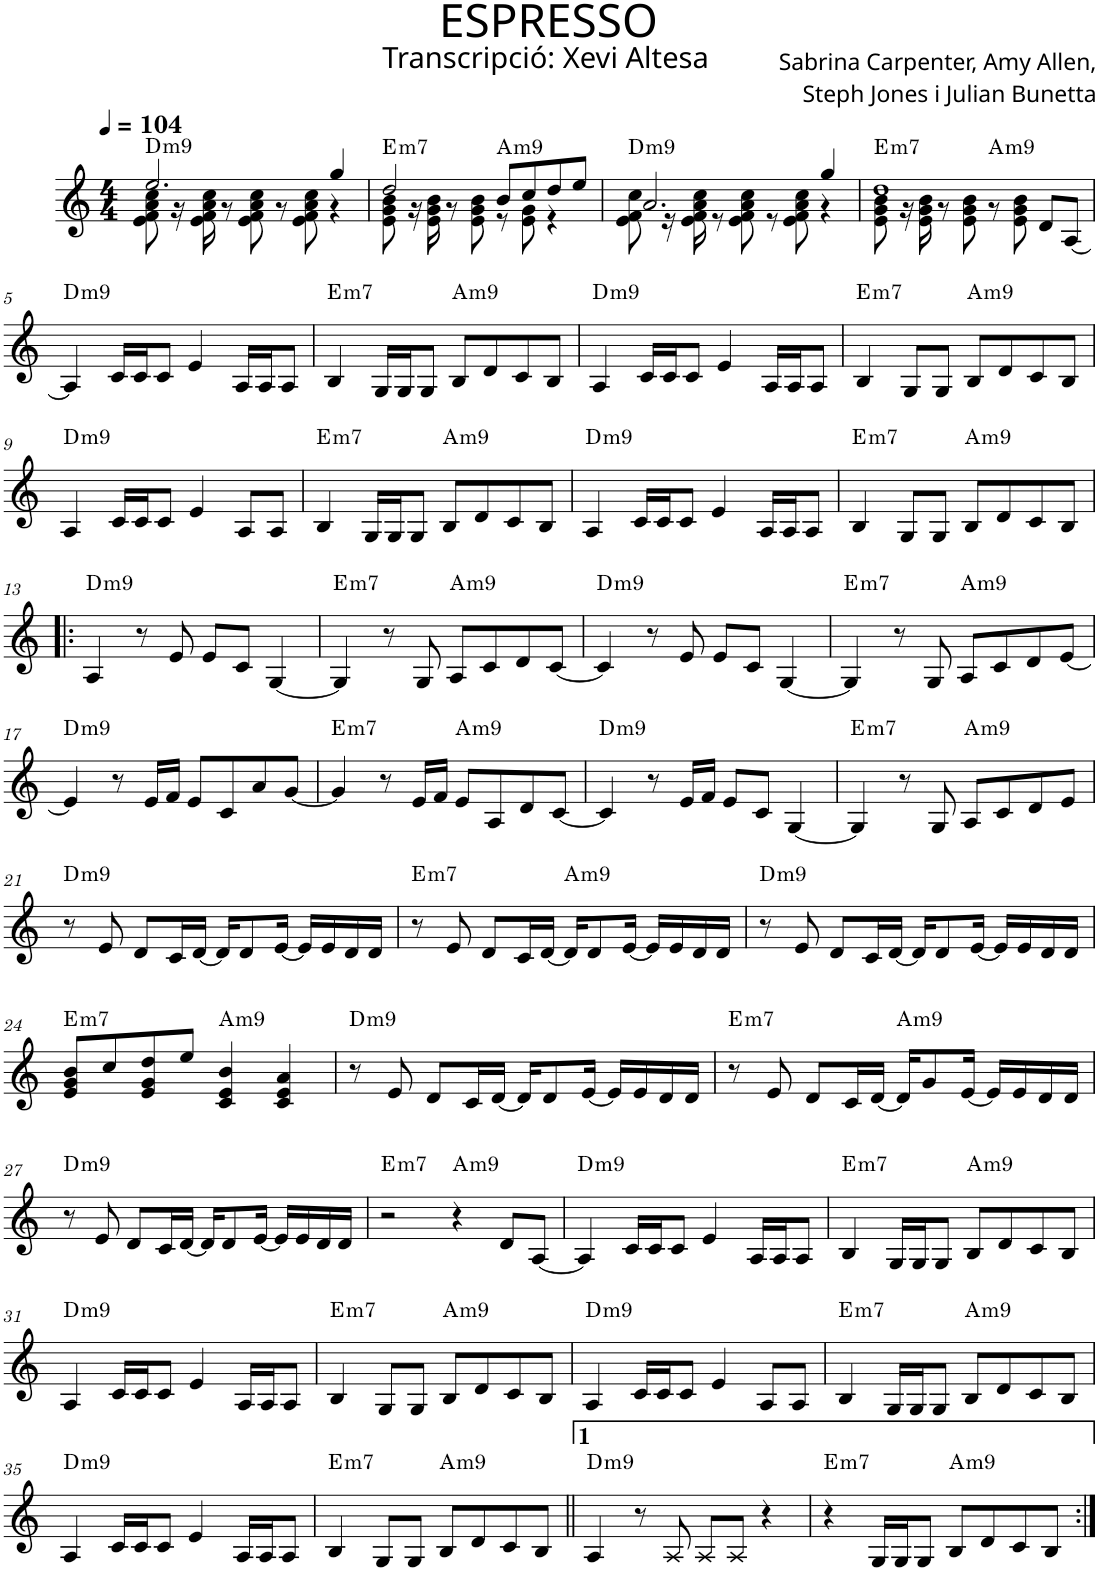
**kern	**harte
*part1	*part1
*staff1	*
*I"P1	*
*clefG2	*
*k[]	*
*M4/4	*
*MM104	*
=1	=1
*^	*
!	!	!LO:H:kt=m9
2.ee/	8e\ 8f\ 8a\ 8cc\	D:min9
.	16r	.
.	16e\ 16f\ 16a\ 16cc\	.
.	8r	.
.	8e\ 8f\ 8a\ 8cc\	.
.	8r	.
.	8e\ 8f\ 8a\ 8cc\	.
4gg/	4r	.
=2	=2	=2
!	!	!LO:H:kt=m7
2dd/	8e\ 8g\ 8b\	E:min7
.	16r	.
.	16e\ 16g\ 16b\	.
.	8r	.
.	8e\ 8g\ 8b\	.
!	!	!LO:H:kt=m9
8b/L	8r	A:min9
8cc/	8e\ 8g\	.
8dd/	4r	.
8ee/J	.	.
=3	=3	=3
!	!	!LO:H:kt=m9
2.a/	8e\ 8f\ 8cc\	D:min9
.	16r	.
.	16e\ 16f\ 16a\ 16cc\	.
.	8r	.
.	8e\ 8f\ 8a\ 8cc\	.
.	8r	.
.	8e\ 8f\ 8a\ 8cc\	.
4gg/	4r	.
=4	=4	=4
!	!	!LO:H:kt=m7
1dd	8e\ 8g\ 8b\	E:min7
.	16r	.
.	16e\ 16g\ 16b\	.
.	8r	.
.	8e\ 8g\ 8b\	.
!	!	!LO:H:kt=m9
.	8r	A:min9
.	8e\ 8g\ 8b\	.
.	8d/L	.
.	[<8A/J	.
!!LO:LB:g=z	!!
=5	=5	=5
!	!	!LO:H:kt=m9
*v	*v	*
4A/]	D:min9
16c/LL	.
16c/J	.
8c/J	.
4e/	.
16A/LL	.
16A/J	.
8A/J	.
=6	=6
!	!LO:H:kt=m7
4B/	E:min7
16G/LL	.
16G/J	.
8G/J	.
!	!LO:H:kt=m9
8B/L	A:min9
8d/	.
8c/	.
8B/J	.
=7	=7
!	!LO:H:kt=m9
4A/	D:min9
16c/LL	.
16c/J	.
8c/J	.
4e/	.
16A/LL	.
16A/J	.
8A/J	.
=8	=8
!	!LO:H:kt=m7
4B/	E:min7
8G/L	.
8G/J	.
!	!LO:H:kt=m9
8B/L	A:min9
8d/	.
8c/	.
8B/J	.
!!LO:LB:g=z
=9	=9
!	!LO:H:kt=m9
4A/	D:min9
16c/LL	.
16c/J	.
8c/J	.
4e/	.
8A/L	.
8A/J	.
=10	=10
!	!LO:H:kt=m7
4B/	E:min7
16G/LL	.
16G/J	.
8G/J	.
!	!LO:H:kt=m9
8B/L	A:min9
8d/	.
8c/	.
8B/J	.
=11	=11
!	!LO:H:kt=m9
4A/	D:min9
16c/LL	.
16c/J	.
8c/J	.
4e/	.
16A/LL	.
16A/J	.
8A/J	.
=12	=12
!	!LO:H:kt=m7
4B/	E:min7
8G/L	.
8G/J	.
!	!LO:H:kt=m9
8B/L	A:min9
8d/	.
8c/	.
8B/J	.
!!LO:LB:g=z
=13!|:	=13!|:
!	!LO:H:kt=m9
4A/	D:min9
8r	.
8e/	.
8e/L	.
8c/J	.
[<4G/	.
=14	=14
!	!LO:H:kt=m7
4G/]	E:min7
8r	.
8G/	.
!	!LO:H:kt=m9
8A/L	A:min9
8c/	.
8d/	.
[<8c/J	.
=15	=15
!	!LO:H:kt=m9
4c/]	D:min9
8r	.
8e/	.
8e/L	.
8c/J	.
[<4G/	.
=16	=16
!	!LO:H:kt=m7
4G/]	E:min7
8r	.
8G/	.
!	!LO:H:kt=m9
8A/L	A:min9
8c/	.
8d/	.
[<8e/J	.
!!LO:LB:g=z
=17	=17
!	!LO:H:kt=m9
4e/]	D:min9
8r	.
16e/LL	.
16f/JJ	.
8e/L	.
8c/	.
8a/	.
[<8g/J	.
=18	=18
!	!LO:H:kt=m7
4g/]	E:min7
8r	.
16e/LL	.
16f/JJ	.
!	!LO:H:kt=m9
8e/L	A:min9
8A/	.
8d/	.
[<8c/J	.
=19	=19
!	!LO:H:kt=m9
4c/]	D:min9
8r	.
16e/LL	.
16f/JJ	.
8e/L	.
8c/J	.
[<4G/	.
=20	=20
!	!LO:H:kt=m7
4G/]	E:min7
8r	.
8G/	.
!	!LO:H:kt=m9
8A/L	A:min9
8c/	.
8d/	.
8e/J	.
!!LO:LB:g=z
=21	=21
!	!LO:H:kt=m9
8r	D:min9
8e/	.
8d/L	.
16c/L	.
[<16d/JJ	.
16d/KL]	.
8d/	.
[<16e/Jk	.
16e/LL]	.
16e/	.
16d/	.
16d/JJ	.
=22	=22
!	!LO:H:kt=m7
8r	E:min7
8e/	.
8d/L	.
16c/L	.
[<16d/JJ	.
!	!LO:H:kt=m9
16d/KL]	A:min9
8d/	.
[<16e/Jk	.
16e/LL]	.
16e/	.
16d/	.
16d/JJ	.
=23	=23
!	!LO:H:kt=m9
8r	D:min9
8e/	.
8d/L	.
16c/L	.
[<16d/JJ	.
16d/KL]	.
8d/	.
[<16e/Jk	.
16e/LL]	.
16e/	.
16d/	.
16d/JJ	.
!!LO:LB:g=z
=24	=24
!	!LO:H:kt=m7
8e/ 8g/ 8b/L	E:min7
8cc/	.
8e/ 8g/ 8dd/	.
8ee/J	.
!	!LO:H:kt=m9
4c/ 4e/ 4b/	A:min9
4c/ 4e/ 4a/	.
=25	=25
!	!LO:H:kt=m9
8r	D:min9
8e/	.
8d/L	.
16c/L	.
[<16d/JJ	.
16d/KL]	.
8d/	.
[<16e/Jk	.
16e/LL]	.
16e/	.
16d/	.
16d/JJ	.
=26	=26
!	!LO:H:kt=m7
8r	E:min7
8e/	.
8d/L	.
16c/L	.
[<16d/JJ	.
!	!LO:H:kt=m9
16d/KL]	A:min9
8g/	.
[<16e/Jk	.
16e/LL]	.
16e/	.
16d/	.
16d/JJ	.
!!LO:LB:g=z
=27	=27
!	!LO:H:kt=m9
8r	D:min9
8e/	.
8d/L	.
16c/L	.
[<16d/JJ	.
16d/KL]	.
8d/	.
[<16e/Jk	.
16e/LL]	.
16e/	.
16d/	.
16d/JJ	.
=28	=28
!	!LO:H:kt=m7
2r	E:min7
!	!LO:H:kt=m9
4r	A:min9
8d/L	.
[<8A/J	.
=29	=29
!	!LO:H:kt=m9
4A/]	D:min9
16c/LL	.
16c/J	.
8c/J	.
4e/	.
16A/LL	.
16A/J	.
8A/J	.
=30	=30
!	!LO:H:kt=m7
4B/	E:min7
16G/LL	.
16G/J	.
8G/J	.
!	!LO:H:kt=m9
8B/L	A:min9
8d/	.
8c/	.
8B/J	.
!!LO:LB:g=z
=31	=31
!	!LO:H:kt=m9
4A/	D:min9
16c/LL	.
16c/J	.
8c/J	.
4e/	.
16A/LL	.
16A/J	.
8A/J	.
=32	=32
!	!LO:H:kt=m7
4B/	E:min7
8G/L	.
8G/J	.
!	!LO:H:kt=m9
8B/L	A:min9
8d/	.
8c/	.
8B/J	.
=33	=33
!	!LO:H:kt=m9
4A/	D:min9
16c/LL	.
16c/J	.
8c/J	.
4e/	.
8A/L	.
8A/J	.
=34	=34
!	!LO:H:kt=m7
4B/	E:min7
16G/LL	.
16G/J	.
8G/J	.
!	!LO:H:kt=m9
8B/L	A:min9
8d/	.
8c/	.
8B/J	.
!!LO:LB:g=z
=35	=35
!	!LO:H:kt=m9
4A/	D:min9
16c/LL	.
16c/J	.
8c/J	.
4e/	.
16A/LL	.
16A/J	.
8A/J	.
=36	=36
!	!LO:H:kt=m7
4B/	E:min7
8G/L	.
8G/J	.
!	!LO:H:kt=m9
8B/L	A:min9
8d/	.
8c/	.
8B/J	.
=37||	=37||
!	!LO:H:kt=m9
4A/	D:min9
8r	.
8A/	.
8A/L	.
8A/J	.
4r	.
=38	=38
!	!LO:H:kt=m7
4r	E:min7
16G/LL	.
16G/J	.
8G/J	.
!	!LO:H:kt=m9
8B/L	A:min9
8d/	.
8c/	.
8B/J	.
=:|!	=:|!
*-	*-
